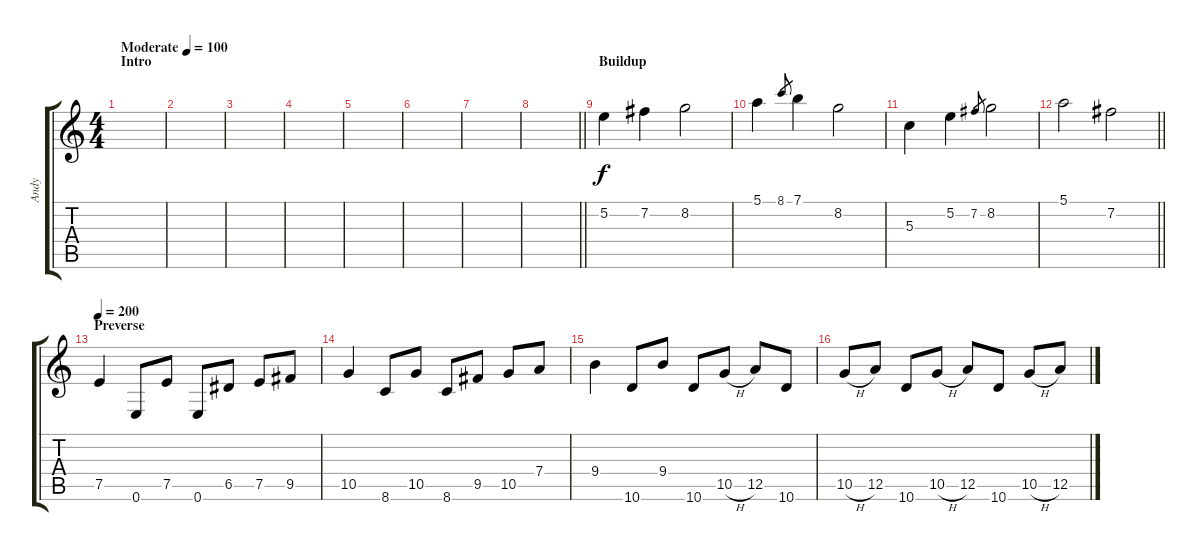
\track ("Andy" "Andy") {instrument distortionguitar}
\staff {score tabs}
\tuning (E4 B3 G3 D3 A2 E2) {hide}
\ts (4 4)
\section ("" "Intro")
\tempo (100 "Moderate")
\clef g2
\ks c
|
|
|
|
|
|
|
\barLineRight lightlight
|
\section ("" "Buildup")
5.2.4 7.2.4 8.2.2 |
5.1.4 8.1.8{gr} 7.1.4 8.2.2 |
5.3.4 5.2.4 7.2.8{gr} 8.2.2 |
\barLineRight lightlight
5.1.2 7.2.2 |
\section ("" "Preverse")
\tempo 200
7.5.4 0.6.8 7.5.8 0.6.8 6.5.8 7.5.8 9.5.8 |
10.5.4 8.6.8 10.5.8 8.6.8 9.5.8 10.5.8 7.4.8 |
9.4.4 10.6.8 9.4.8 10.6.8 10.5{h}.8 12.5.8 10.6.8 |
10.5{h}.8 12.5.8 10.6.8 10.5{h}.8 12.5.8 10.6.8 10.5{h}.8 12.5.8
